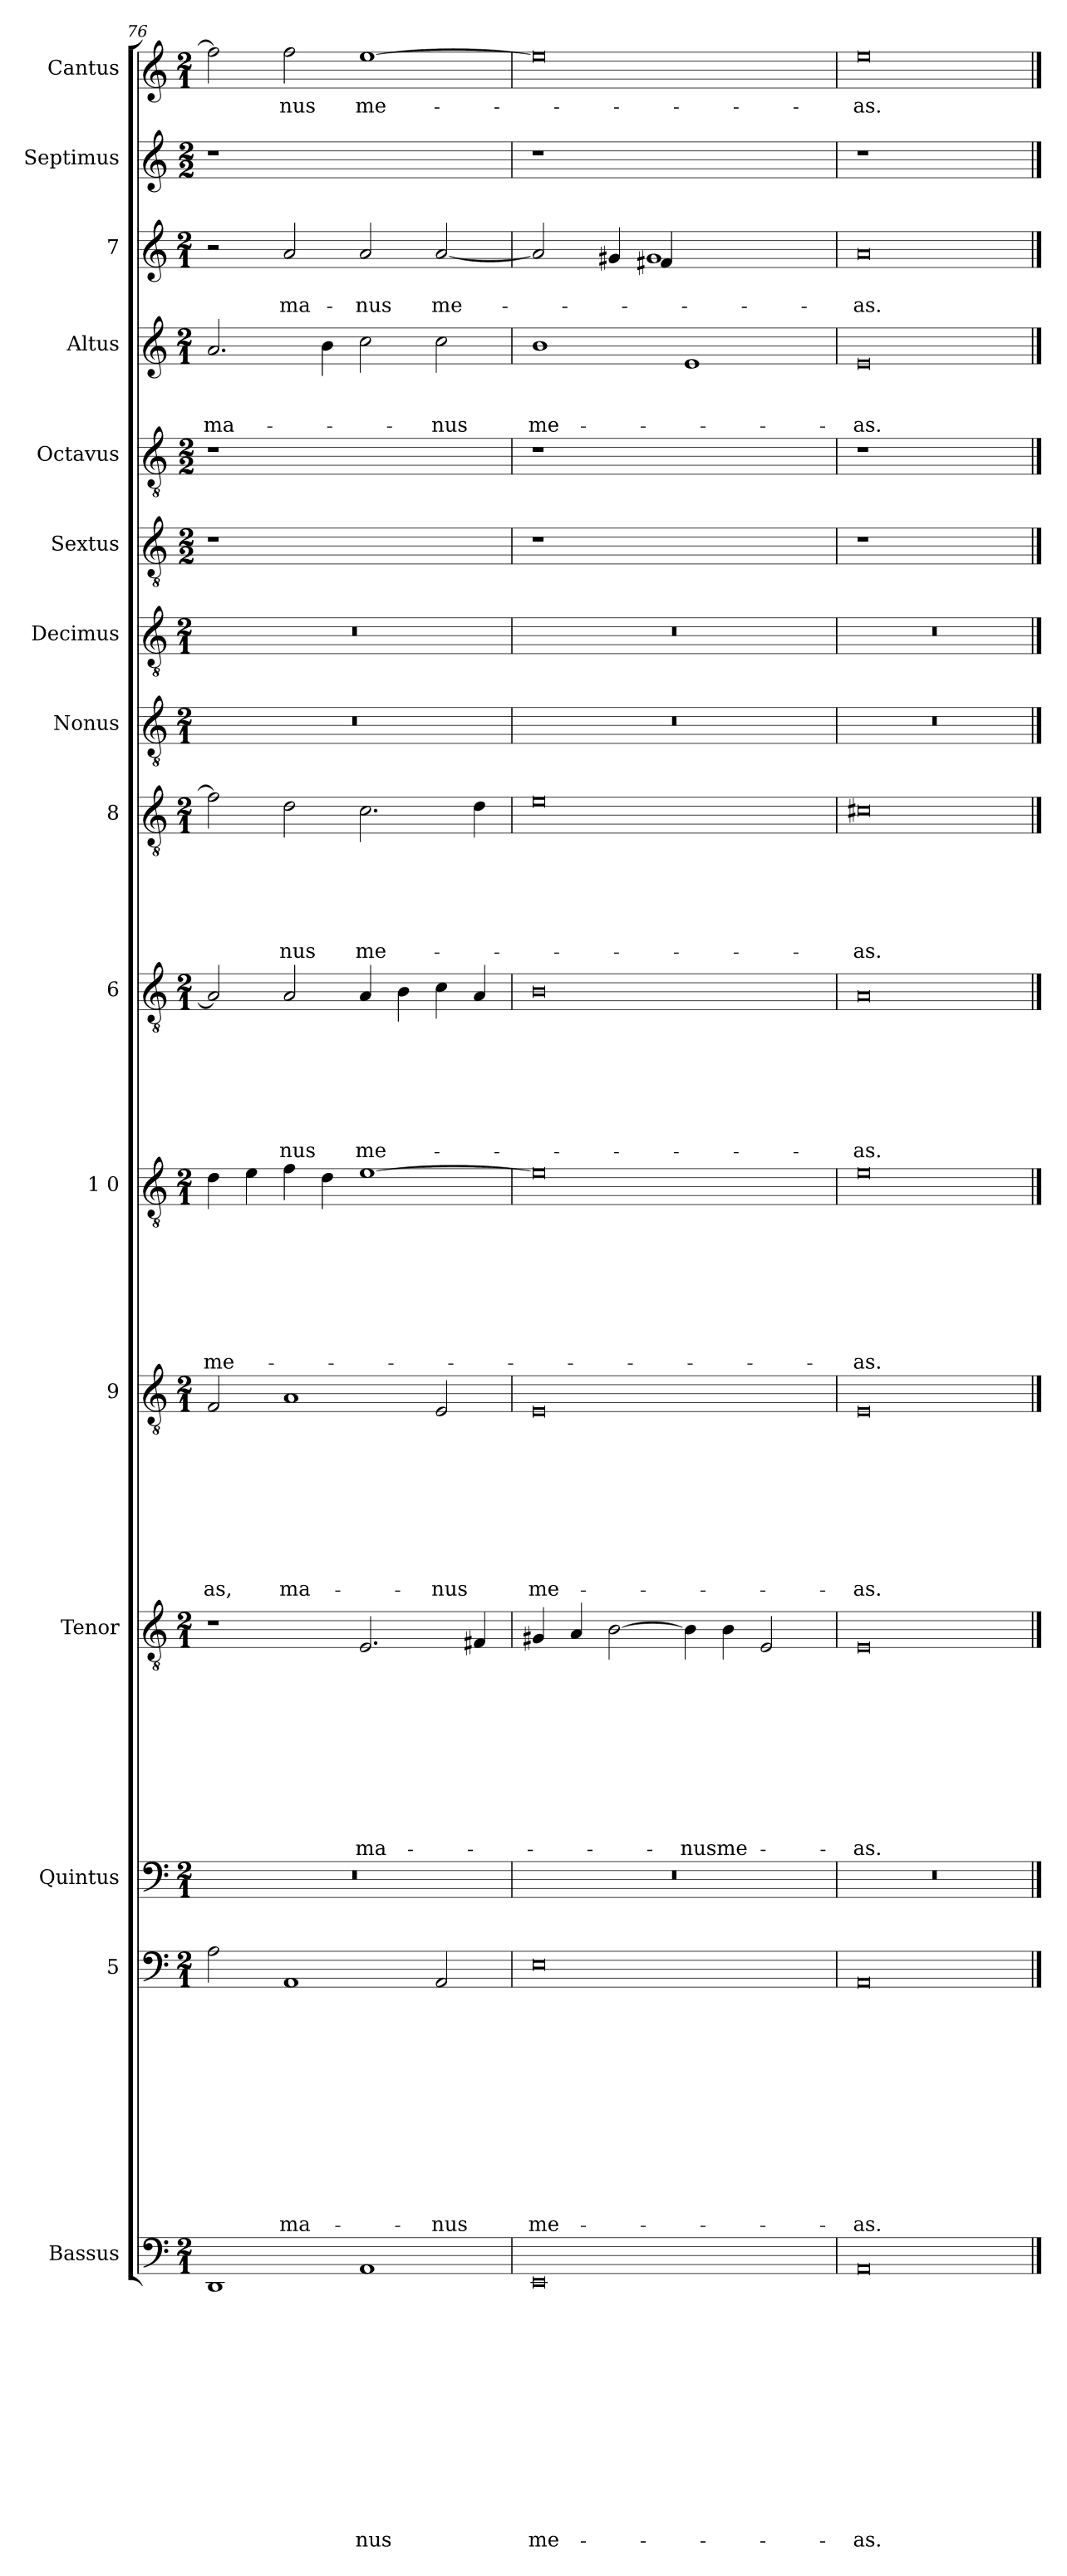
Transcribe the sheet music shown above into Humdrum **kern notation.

**kern	**text	**text	**text	**text	**text	**text	**text	**text	**text	**text	**text	**text	**text	**kern	**text	**text	**text	**text	**text	**text	**text	**text	**text	**text	**text	**text	**kern	**kern	**text	**text	**text	**text	**text	**text	**text	**text	**text	**text	**kern	**text	**text	**text	**text	**text	**text	**text	**text	**text	**kern	**text	**text	**text	**text	**text	**text	**text	**text	**kern	**text	**text	**text	**text	**text	**text	**text	**kern	**text	**text	**text	**text	**text	**text	**kern	**kern	**kern	**kern	**kern	**text	**text	**text	**kern	**text	**text	**kern	**kern	**text
*part16	*part16	*part16	*part16	*part16	*part16	*part16	*part16	*part16	*part16	*part16	*part16	*part16	*part16	*part15	*part15	*part15	*part15	*part15	*part15	*part15	*part15	*part15	*part15	*part15	*part15	*part15	*part14	*part13	*part13	*part13	*part13	*part13	*part13	*part13	*part13	*part13	*part13	*part13	*part12	*part12	*part12	*part12	*part12	*part12	*part12	*part12	*part12	*part12	*part11	*part11	*part11	*part11	*part11	*part11	*part11	*part11	*part11	*part10	*part10	*part10	*part10	*part10	*part10	*part10	*part10	*part9	*part9	*part9	*part9	*part9	*part9	*part9	*part8	*part7	*part6	*part5	*part4	*part4	*part4	*part4	*part3	*part3	*part3	*part2	*part1	*part1
*staff16	*staff16	*staff16	*staff16	*staff16	*staff16	*staff16	*staff16	*staff16	*staff16	*staff16	*staff16	*staff16	*staff16	*staff15	*staff15	*staff15	*staff15	*staff15	*staff15	*staff15	*staff15	*staff15	*staff15	*staff15	*staff15	*staff15	*staff14	*staff13	*staff13	*staff13	*staff13	*staff13	*staff13	*staff13	*staff13	*staff13	*staff13	*staff13	*staff12	*staff12	*staff12	*staff12	*staff12	*staff12	*staff12	*staff12	*staff12	*staff12	*staff11	*staff11	*staff11	*staff11	*staff11	*staff11	*staff11	*staff11	*staff11	*staff10	*staff10	*staff10	*staff10	*staff10	*staff10	*staff10	*staff10	*staff9	*staff9	*staff9	*staff9	*staff9	*staff9	*staff9	*staff8	*staff7	*staff6	*staff5	*staff4	*staff4	*staff4	*staff4	*staff3	*staff3	*staff3	*staff2	*staff1	*staff1
*I"Bassus	*	*	*	*	*	*	*	*	*	*	*	*	*	*I"5	*	*	*	*	*	*	*	*	*	*	*	*	*I"Quintus	*I"Tenor	*	*	*	*	*	*	*	*	*	*	*I"9	*	*	*	*	*	*	*	*	*	*I"1 0	*	*	*	*	*	*	*	*	*I"6	*	*	*	*	*	*	*	*I"8	*	*	*	*	*	*	*I"Nonus	*I"Decimus	*I"Sextus	*I"Octavus	*I"Altus	*	*	*	*I"7	*	*	*I"Septimus	*I"Cantus	*
*I'B	*	*	*	*	*	*	*	*	*	*	*	*	*	*	*	*	*	*	*	*	*	*	*	*	*	*	*	*I'T	*	*	*	*	*	*	*	*	*	*	*	*	*	*	*	*	*	*	*	*	*	*	*	*	*	*	*	*	*	*	*	*	*	*	*	*	*	*	*	*	*	*	*	*	*	*	*	*	*I'A	*	*	*	*	*	*	*	*I'C	*
*clefF4	*	*	*	*	*	*	*	*	*	*	*	*	*	*clefF4	*	*	*	*	*	*	*	*	*	*	*	*	*clefF4	*clefGv2	*	*	*	*	*	*	*	*	*	*	*clefGv2	*	*	*	*	*	*	*	*	*	*clefGv2	*	*	*	*	*	*	*	*	*clefGv2	*	*	*	*	*	*	*	*clefGv2	*	*	*	*	*	*	*clefGv2	*clefGv2	*clefGv2	*clefGv2	*clefG2	*	*	*	*clefG2	*	*	*clefG2	*clefG2	*
*k[]	*	*	*	*	*	*	*	*	*	*	*	*	*	*k[]	*	*	*	*	*	*	*	*	*	*	*	*	*k[]	*k[]	*	*	*	*	*	*	*	*	*	*	*k[]	*	*	*	*	*	*	*	*	*	*k[]	*	*	*	*	*	*	*	*	*k[]	*	*	*	*	*	*	*	*k[]	*	*	*	*	*	*	*k[]	*k[]	*k[]	*k[]	*k[]	*	*	*	*k[]	*	*	*k[]	*k[]	*
*C:	*	*	*	*	*	*	*	*	*	*	*	*	*	*C:	*	*	*	*	*	*	*	*	*	*	*	*	*C:	*C:	*	*	*	*	*	*	*	*	*	*	*C:	*	*	*	*	*	*	*	*	*	*C:	*	*	*	*	*	*	*	*	*C:	*	*	*	*	*	*	*	*C:	*	*	*	*	*	*	*C:	*C:	*C:	*C:	*C:	*	*	*	*C:	*	*	*C:	*C:	*
*M2/1	*	*	*	*	*	*	*	*	*	*	*	*	*	*M2/1	*	*	*	*	*	*	*	*	*	*	*	*	*M2/1	*M2/1	*	*	*	*	*	*	*	*	*	*	*M2/1	*	*	*	*	*	*	*	*	*	*M2/1	*	*	*	*	*	*	*	*	*M2/1	*	*	*	*	*	*	*	*M2/1	*	*	*	*	*	*	*M2/1	*M2/1	*M2/2	*M2/2	*M2/1	*	*	*	*M2/1	*	*	*M2/2	*M2/1	*
=76	=76	=76	=76	=76	=76	=76	=76	=76	=76	=76	=76	=76	=76	=76	=76	=76	=76	=76	=76	=76	=76	=76	=76	=76	=76	=76	=76	=76	=76	=76	=76	=76	=76	=76	=76	=76	=76	=76	=76	=76	=76	=76	=76	=76	=76	=76	=76	=76	=76	=76	=76	=76	=76	=76	=76	=76	=76	=76	=76	=76	=76	=76	=76	=76	=76	=76	=76	=76	=76	=76	=76	=76	=76	=76	=76	=76	=76	=76	=76	=76	=76	=76	=76	=76	=76	=76
!	!	!	!	!	!	!	!	!	!	!	!	!	!	!	!	!	!	!	!	!	!	!	!	!	!	!	!	!	!	!	!	!	!	!	!	!	!	!	!	!	!	!	!	!	!	!	!	!LO:LY:b	!	!	!	!	!	!	!	!	!LO:LY:b	!	!	!	!	!	!	!	!	!	!	!	!	!	!	!	!	!	!	!	!	!	!	!LO:LY:b	!	!	!	!	!	!
1DD	.	.	.	.	.	.	.	.	.	.	.	.	.	2A\	.	.	.	.	.	.	.	.	.	.	.	.	0r	1r	.	.	.	.	.	.	.	.	.	.	2F/	.	.	.	.	.	.	.	.	-as,	4d\	.	.	.	.	.	.	.	me-	2A/]	.	.	.	.	.	.	.	2f\]	.	.	.	.	.	.	0r	0r	1r	1r	2.a/	.	.	ma-	2r	.	.	1r	2ff\]	.
.	.	.	.	.	.	.	.	.	.	.	.	.	.	.	.	.	.	.	.	.	.	.	.	.	.	.	.	.	.	.	.	.	.	.	.	.	.	.	.	.	.	.	.	.	.	.	.	.	4e\	.	.	.	.	.	.	.	.	.	.	.	.	.	.	.	.	.	.	.	.	.	.	.	.	.	.	.	.	.	.	.	.	.	.	.	.	.
!	!	!	!	!	!	!	!	!	!	!	!	!	!	!	!	!	!	!	!	!	!	!	!	!	!	!LO:LY:b	!	!	!	!	!	!	!	!	!	!	!	!	!	!	!	!	!	!	!	!	!	!LO:LY:b	!	!	!	!	!	!	!	!	!	!	!	!	!	!	!	!	!LO:LY:b	!	!	!	!	!	!	!LO:LY:b	!	!	!	!	!	!	!	!	!	!	!LO:LY:b	!	!	!LO:LY:b
.	.	.	.	.	.	.	.	.	.	.	.	.	.	1AA	.	.	.	.	.	.	.	.	.	.	.	ma-	.	.	.	.	.	.	.	.	.	.	.	.	1A	.	.	.	.	.	.	.	.	ma-	4f\	.	.	.	.	.	.	.	.	2A/	.	.	.	.	.	.	-nus	2d\	.	.	.	.	.	-nus	.	.	.	.	.	.	.	.	2a/	.	ma-	.	2ff\	-nus
.	.	.	.	.	.	.	.	.	.	.	.	.	.	.	.	.	.	.	.	.	.	.	.	.	.	.	.	.	.	.	.	.	.	.	.	.	.	.	.	.	.	.	.	.	.	.	.	.	4d\	.	.	.	.	.	.	.	.	.	.	.	.	.	.	.	.	.	.	.	.	.	.	.	.	.	.	.	4b\	.	.	.	.	.	.	.	.	.
!	!	!	!	!	!	!	!	!	!	!	!	!	!LO:LY:b	!	!	!	!	!	!	!	!	!	!	!	!	!	!	!	!	!	!	!	!	!	!	!	!	!LO:LY:b	!	!	!	!	!	!	!	!	!	!	!	!	!	!	!	!	!	!	!	!	!	!	!	!	!	!	!LO:LY:b	!	!	!	!	!	!	!LO:LY:b	!	!	!	!	!	!	!	!	!	!	!LO:LY:b	!	!	!LO:LY:b
1AA	.	.	.	.	.	.	.	.	.	.	.	.	-nus	.	.	.	.	.	.	.	.	.	.	.	.	.	.	2.E/	.	.	.	.	.	.	.	.	.	ma-	.	.	.	.	.	.	.	.	.	.	[>1e	.	.	.	.	.	.	.	.	4A/	.	.	.	.	.	.	me-	2.c\	.	.	.	.	.	me-	.	.	1ryy	1ryy	2cc\	.	.	.	2a/	.	-nus	1ryy	[>1ee	me-
.	.	.	.	.	.	.	.	.	.	.	.	.	.	.	.	.	.	.	.	.	.	.	.	.	.	.	.	.	.	.	.	.	.	.	.	.	.	.	.	.	.	.	.	.	.	.	.	.	.	.	.	.	.	.	.	.	.	4B\	.	.	.	.	.	.	.	.	.	.	.	.	.	.	.	.	.	.	.	.	.	.	.	.	.	.	.	.
!	!	!	!	!	!	!	!	!	!	!	!	!	!	!	!	!	!	!	!	!	!	!	!	!	!	!LO:LY:b	!	!	!	!	!	!	!	!	!	!	!	!	!	!	!	!	!	!	!	!	!	!LO:LY:b	!	!	!	!	!	!	!	!	!	!	!	!	!	!	!	!	!	!	!	!	!	!	!	!	!	!	!	!	!	!	!	!LO:LY:b	!	!	!LO:LY:b	!	!	!
.	.	.	.	.	.	.	.	.	.	.	.	.	.	2AA/	.	.	.	.	.	.	.	.	.	.	.	-nus	.	.	.	.	.	.	.	.	.	.	.	.	2E/	.	.	.	.	.	.	.	.	-nus	.	.	.	.	.	.	.	.	.	4c\	.	.	.	.	.	.	.	.	.	.	.	.	.	.	.	.	.	.	2cc\	.	.	-nus	[<2a/	.	me-	.	.	.
.	.	.	.	.	.	.	.	.	.	.	.	.	.	.	.	.	.	.	.	.	.	.	.	.	.	.	.	4F#X/	.	.	.	.	.	.	.	.	.	.	.	.	.	.	.	.	.	.	.	.	.	.	.	.	.	.	.	.	.	4A/	.	.	.	.	.	.	.	4d\	.	.	.	.	.	.	.	.	.	.	.	.	.	.	.	.	.	.	.	.
=77	=77	=77	=77	=77	=77	=77	=77	=77	=77	=77	=77	=77	=77	=77	=77	=77	=77	=77	=77	=77	=77	=77	=77	=77	=77	=77	=77	=77	=77	=77	=77	=77	=77	=77	=77	=77	=77	=77	=77	=77	=77	=77	=77	=77	=77	=77	=77	=77	=77	=77	=77	=77	=77	=77	=77	=77	=77	=77	=77	=77	=77	=77	=77	=77	=77	=77	=77	=77	=77	=77	=77	=77	=77	=77	=77	=77	=77	=77	=77	=77	=77	=77	=77	=77	=77	=77
!	!	!	!	!	!	!	!	!	!	!	!	!	!LO:LY:b	!	!	!	!	!	!	!	!	!	!	!	!	!LO:LY:b	!	!	!	!	!	!	!	!	!	!	!	!	!	!	!	!	!	!	!	!	!	!LO:LY:b	!	!	!	!	!	!	!	!	!	!	!	!	!	!	!	!	!	!	!	!	!	!	!	!	!	!	!	!	!	!	!	!LO:LY:b	!	!	!	!	!	!
*	*	*	*	*	*	*	*	*	*	*	*	*	*	*	*	*	*	*	*	*	*	*	*	*	*	*	*	*	*	*	*	*	*	*	*	*	*	*	*	*	*	*	*	*	*	*	*	*	*	*	*	*	*	*	*	*	*	*	*	*	*	*	*	*	*	*	*	*	*	*	*	*	*	*	*	*	*	*	*	*	*^	*	*	*	*	*
0EE	.	.	.	.	.	.	.	.	.	.	.	.	me-	0E	.	.	.	.	.	.	.	.	.	.	.	me-	0r	4G#X/	.	.	.	.	.	.	.	.	.	.	0E	.	.	.	.	.	.	.	.	me-	0e]	.	.	.	.	.	.	.	.	0B	.	.	.	.	.	.	.	0e	.	.	.	.	.	.	0r	0r	1r	1r	1b	.	.	me-	2a/]	2.ryy	.	.	1r	0ee]	.
.	.	.	.	.	.	.	.	.	.	.	.	.	.	.	.	.	.	.	.	.	.	.	.	.	.	.	.	4A/	.	.	.	.	.	.	.	.	.	.	.	.	.	.	.	.	.	.	.	.	.	.	.	.	.	.	.	.	.	.	.	.	.	.	.	.	.	.	.	.	.	.	.	.	.	.	.	.	.	.	.	.	.	.	.	.	.	.	.
.	.	.	.	.	.	.	.	.	.	.	.	.	.	.	.	.	.	.	.	.	.	.	.	.	.	.	.	[>2B\	.	.	.	.	.	.	.	.	.	.	.	.	.	.	.	.	.	.	.	.	.	.	.	.	.	.	.	.	.	.	.	.	.	.	.	.	.	.	.	.	.	.	.	.	.	.	.	.	.	.	.	.	4g#X/	.	.	.	.	.	.
.	.	.	.	.	.	.	.	.	.	.	.	.	.	.	.	.	.	.	.	.	.	.	.	.	.	.	.	.	.	.	.	.	.	.	.	.	.	.	.	.	.	.	.	.	.	.	.	.	.	.	.	.	.	.	.	.	.	.	.	.	.	.	.	.	.	.	.	.	.	.	.	.	.	.	.	.	.	.	.	.	1g#	4f#X/	.	.	.	.	.
!	!	!	!	!	!	!	!	!	!	!	!	!	!	!	!	!	!	!	!	!	!	!	!	!	!	!	!	!	!	!	!	!	!	!	!	!	!	!LO:LY:b	!	!	!	!	!	!	!	!	!	!	!	!	!	!	!	!	!	!	!	!	!	!	!	!	!	!	!	!	!	!	!	!	!	!	!	!	!	!	!	!	!	!	!	!	!	!	!	!	!
.	.	.	.	.	.	.	.	.	.	.	.	.	.	.	.	.	.	.	.	.	.	.	.	.	.	.	.	4B\]	.	.	.	.	.	.	.	.	.	-nusme-	.	.	.	.	.	.	.	.	.	.	.	.	.	.	.	.	.	.	.	.	.	.	.	.	.	.	.	.	.	.	.	.	.	.	.	.	1ryy	1ryy	1e	.	.	.	.	4ryy	.	.	1ryy	.	.
.	.	.	.	.	.	.	.	.	.	.	.	.	.	.	.	.	.	.	.	.	.	.	.	.	.	.	.	4B\	.	.	.	.	.	.	.	.	.	.	.	.	.	.	.	.	.	.	.	.	.	.	.	.	.	.	.	.	.	.	.	.	.	.	.	.	.	.	.	.	.	.	.	.	.	.	.	.	.	.	.	.	.	2.ryy	.	.	.	.	.
.	.	.	.	.	.	.	.	.	.	.	.	.	.	.	.	.	.	.	.	.	.	.	.	.	.	.	.	2E/	.	.	.	.	.	.	.	.	.	.	.	.	.	.	.	.	.	.	.	.	.	.	.	.	.	.	.	.	.	.	.	.	.	.	.	.	.	.	.	.	.	.	.	.	.	.	.	.	.	.	.	.	.	.	.	.	.	.	.
.	.	.	.	.	.	.	.	.	.	.	.	.	.	.	.	.	.	.	.	.	.	.	.	.	.	.	.	.	.	.	.	.	.	.	.	.	.	.	.	.	.	.	.	.	.	.	.	.	.	.	.	.	.	.	.	.	.	.	.	.	.	.	.	.	.	.	.	.	.	.	.	.	.	.	.	.	.	.	.	.	4ryy	.	.	.	.	.	.
*	*	*	*	*	*	*	*	*	*	*	*	*	*	*	*	*	*	*	*	*	*	*	*	*	*	*	*	*	*	*	*	*	*	*	*	*	*	*	*	*	*	*	*	*	*	*	*	*	*	*	*	*	*	*	*	*	*	*	*	*	*	*	*	*	*	*	*	*	*	*	*	*	*	*	*	*	*	*	*	*	*v	*v	*	*	*	*	*
=78	=78	=78	=78	=78	=78	=78	=78	=78	=78	=78	=78	=78	=78	=78	=78	=78	=78	=78	=78	=78	=78	=78	=78	=78	=78	=78	=78	=78	=78	=78	=78	=78	=78	=78	=78	=78	=78	=78	=78	=78	=78	=78	=78	=78	=78	=78	=78	=78	=78	=78	=78	=78	=78	=78	=78	=78	=78	=78	=78	=78	=78	=78	=78	=78	=78	=78	=78	=78	=78	=78	=78	=78	=78	=78	=78	=78	=78	=78	=78	=78	=78	=78	=78	=78	=78	=78
!	!	!	!	!	!	!	!	!	!	!	!	!	!LO:LY:b	!	!	!	!	!	!	!	!	!	!	!	!	!LO:LY:b	!	!	!	!	!	!	!	!	!	!	!	!LO:LY:b	!	!	!	!	!	!	!	!	!	!LO:LY:b	!	!	!	!	!	!	!	!	!LO:LY:b	!	!	!	!	!	!	!	!LO:LY:b	!	!	!	!	!	!	!LO:LY:b	!	!	!	!	!	!	!	!LO:LY:b	!	!	!LO:LY:b	!	!	!LO:LY:b
0AA	.	.	.	.	.	.	.	.	.	.	.	.	-as.	0AA	.	.	.	.	.	.	.	.	.	.	.	-as.	0r	0E	.	.	.	.	.	.	.	.	.	-as.	0E	.	.	.	.	.	.	.	.	-as.	0e	.	.	.	.	.	.	.	-as.	0A	.	.	.	.	.	.	-as.	0c#X	.	.	.	.	.	-as.	0r	0r	1r	1r	0e	.	.	-as.	0a	.	-as.	1r	0ee	-as.
.	.	.	.	.	.	.	.	.	.	.	.	.	.	.	.	.	.	.	.	.	.	.	.	.	.	.	.	.	.	.	.	.	.	.	.	.	.	.	.	.	.	.	.	.	.	.	.	.	.	.	.	.	.	.	.	.	.	.	.	.	.	.	.	.	.	.	.	.	.	.	.	.	.	.	1ryy	1ryy	.	.	.	.	.	.	.	1ryy	.	.
==	==	==	==	==	==	==	==	==	==	==	==	==	==	==	==	==	==	==	==	==	==	==	==	==	==	==	==	==	==	==	==	==	==	==	==	==	==	==	==	==	==	==	==	==	==	==	==	==	==	==	==	==	==	==	==	==	==	==	==	==	==	==	==	==	==	==	==	==	==	==	==	==	==	==	==	==	==	==	==	==	==	==	==	==	==	==
*-	*-	*-	*-	*-	*-	*-	*-	*-	*-	*-	*-	*-	*-	*-	*-	*-	*-	*-	*-	*-	*-	*-	*-	*-	*-	*-	*-	*-	*-	*-	*-	*-	*-	*-	*-	*-	*-	*-	*-	*-	*-	*-	*-	*-	*-	*-	*-	*-	*-	*-	*-	*-	*-	*-	*-	*-	*-	*-	*-	*-	*-	*-	*-	*-	*-	*-	*-	*-	*-	*-	*-	*-	*-	*-	*-	*-	*-	*-	*-	*-	*-	*-	*-	*-	*-	*-
